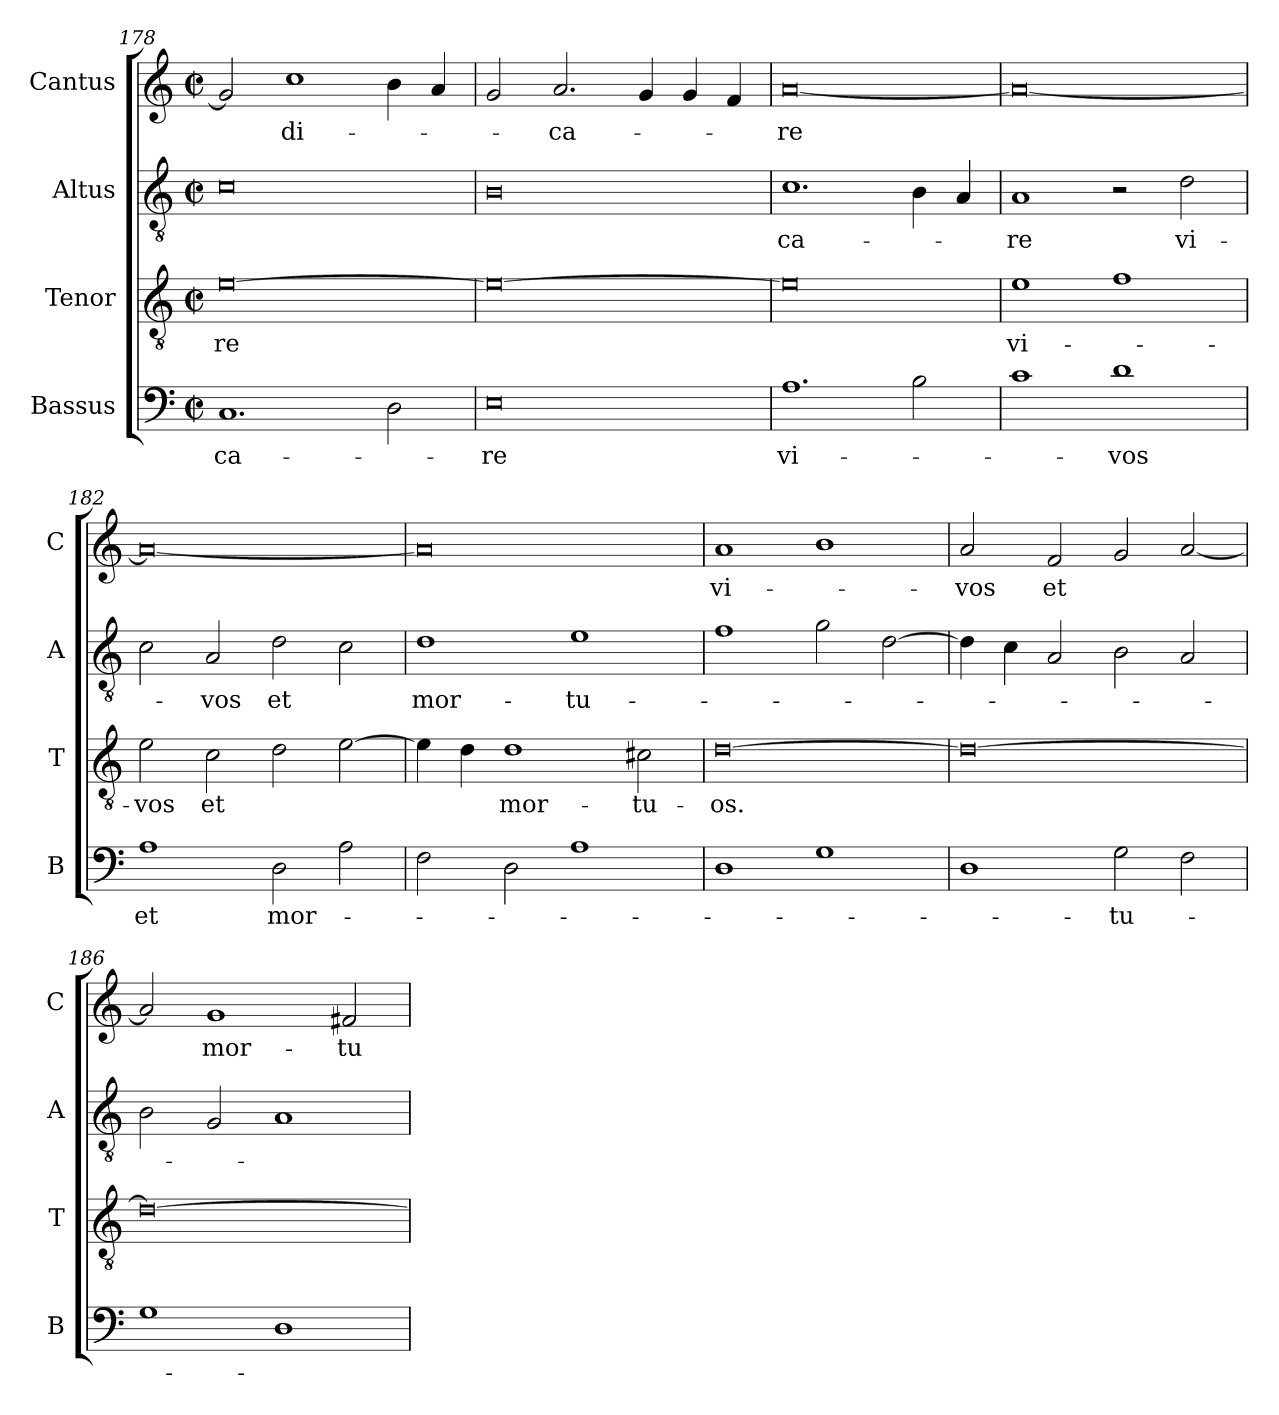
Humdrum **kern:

**kern	**text	**kern	**text	**kern	**text	**kern	**text
*part4	*part4	*part3	*part3	*part2	*part2	*part1	*part1
*staff4	*staff4	*staff3	*staff3	*staff2	*staff2	*staff1	*staff1
*I"Bassus	*	*I"Tenor	*	*I"Altus	*	*I"Cantus	*
*I'B	*	*I'T	*	*I'A	*	*I'C	*
*clefF4	*	*clefGv2	*	*clefGv2	*	*clefG2	*
*k[]	*	*k[]	*	*k[]	*	*k[]	*
*C:	*	*C:	*	*C:	*	*C:	*
*M2/2	*	*M2/2	*	*M2/2	*	*M2/2	*
*met(c|)	*	*met(c|)	*	*met(c|)	*	*met(c|)	*
=178	=178	=178	=178	=178	=178	=178	=178
!	!LO:LY:b	!	!	!	!	!	!
!	!	!	!LO:LY:b	!	!	!	!
1.C	-ca-	[0e	-re	0c	.	2g/]	.
!	!	!	!	!	!	!	!LO:LY:b
.	.	.	.	.	.	1cc	-di-
2D\	.	.	.	.	.	4b\	.
.	.	.	.	.	.	4a/	.
=179	=179	=179	=179	=179	=179	=179	=179
!	!LO:LY:b	!	!	!	!	!	!
0E	-re	0e_	.	0B	.	2g/	.
!	!	!	!	!	!	!	!LO:LY:b
.	.	.	.	.	.	2.a/	-ca-
.	.	.	.	.	.	4g/	.
.	.	.	.	.	.	4g/	.
.	.	.	.	.	.	4f/	.
=180	=180	=180	=180	=180	=180	=180	=180
!	!LO:LY:b	!	!	!	!	!	!
!	!	!	!	!	!LO:LY:b	!	!
!	!	!	!	!	!	!	!LO:LY:b
1.A	vi-	0e]	.	1.c	-ca-	[0a	-re
2B\	.	.	.	4B\	.	.	.
.	.	.	.	4A/	.	.	.
=181	=181	=181	=181	=181	=181	=181	=181
!	!	!	!LO:LY:b	!	!	!	!
!	!	!	!	!	!LO:LY:b	!	!
1c	.	1e	vi-	1A	-re	0a_	.
!	!LO:LY:b	!	!	!	!	!	!
1d	-vos	1f	.	2r	.	.	.
!	!	!	!	!	!LO:LY:b	!	!
.	.	.	.	2d\	vi-	.	.
=182	=182	=182	=182	=182	=182	=182	=182
!	!LO:LY:b	!	!	!	!	!	!
!	!	!	!LO:LY:b	!	!	!	!
1A	et	2e\	-vos	2c\	.	0a_	.
!	!	!	!LO:LY:b	!	!	!	!
!	!	!	!	!	!LO:LY:b	!	!
.	.	2c\	et	2A/	-vos	.	.
!	!LO:LY:b	!	!	!	!	!	!
!	!	!	!	!	!LO:LY:b	!	!
2D\	mor-	2d\	.	2d\	et	.	.
2A\	.	[2e\	.	2c\	.	.	.
!!LO:LB:g=z
=183	=183	=183	=183	=183	=183	=183	=183
!	!	!	!	!	!LO:LY:b	!	!
2F\	.	4e\]	.	1d	mor-	0a]	.
.	.	4d\	.	.	.	.	.
!	!	!	!LO:LY:b	!	!	!	!
2D\	.	1d	mor-	.	.	.	.
!	!	!	!	!	!LO:LY:b	!	!
1A	.	.	.	1e	-tu-	.	.
!	!	!	!LO:LY:b	!	!	!	!
.	.	2c#X\	-tu-	.	.	.	.
=184	=184	=184	=184	=184	=184	=184	=184
!	!	!	!LO:LY:b	!	!	!	!
!	!	!	!	!	!	!	!LO:LY:b
1D	.	[0d	-os.	1f	.	1a	vi-
1G	.	.	.	2g\	.	1b	.
.	.	.	.	[2d\	.	.	.
=185	=185	=185	=185	=185	=185	=185	=185
!	!	!	!	!	!	!	!LO:LY:b
1D	.	0d_	.	4d\]	.	2a/	-vos
.	.	.	.	4c\	.	.	.
!	!	!	!	!	!	!	!LO:LY:b
.	.	.	.	2A/	.	2f/	et
!	!LO:LY:b	!	!	!	!	!	!
2G\	-tu-	.	.	2B\	.	2g/	.
2F\	.	.	.	2A/	.	[2a/	.
=186	=186	=186	=186	=186	=186	=186	=186
1G	.	0d_	.	2B\	.	2a/]	.
!	!	!	!	!	!	!	!LO:LY:b
.	.	.	.	2G/	.	1g	mor-
1D	.	.	.	1A	.	.	.
!	!	!	!	!	!	!	!LO:LY:b
.	.	.	.	.	.	2f#X/	-tu-
=	=	=	=	=	=	=	=
*-	*-	*-	*-	*-	*-	*-	*-
